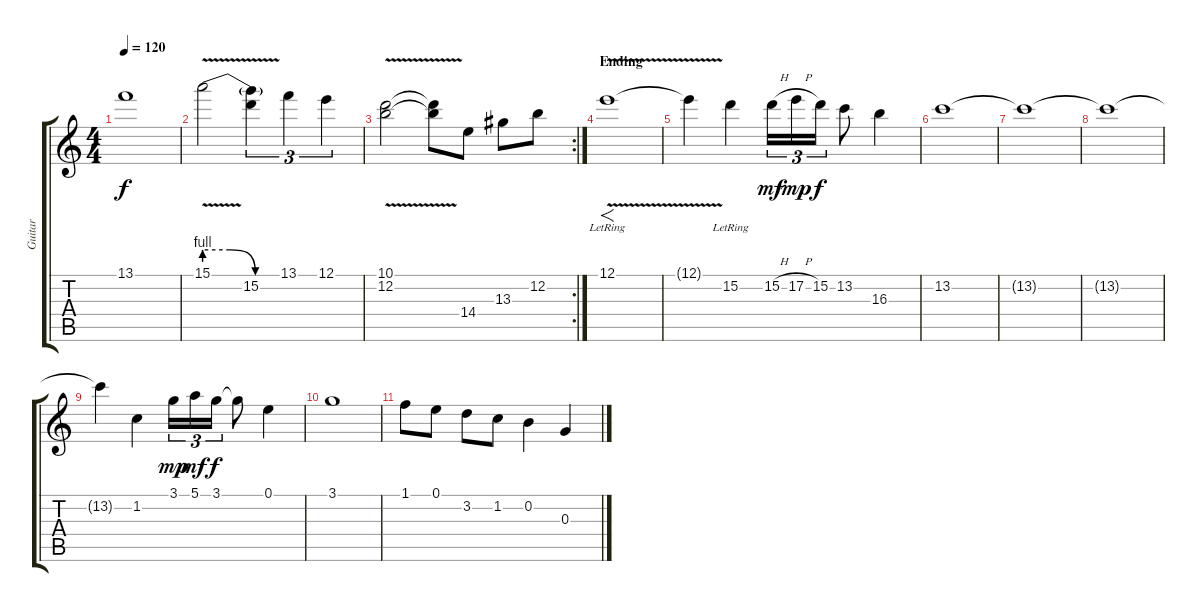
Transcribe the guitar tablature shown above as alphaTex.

\track ("Guitar" "Guitar") {instrument acousticguitarsteel}
\staff {score tabs}
\tuning (E4 B3 G3 D3 A2 E2) {hide}
\ts (4 4)
\tempo 120
\clef g2
\ks c
13.1{t}.1{dy f} |
15.1{be (custom 0 4 20 4 40 0 60 0) v}.2 (15.1{t} 15.2{t}).4{tu (3 2)} 13.1.4{tu (3 2)} 12.1.4{tu (3 2)} |
\rc 2
(10.1 12.2{v}).2 (10.1{t} 12.2{t}).8 14.4.8 13.3.8 12.2.8 |
\section ("" "Ending")
12.1{v lr}.1{f instrument overdrivenguitar} |
12.1{t}.4 15.2{lr}.4 15.2{h}.16{tu (3 2) dy mf} 17.2{h}.16{tu (3 2) dy mp} 15.2.16{tu (3 2) dy f} 13.2.8 16.3.4 |
13.2.1 |
13.2{t}.1 |
13.2{t}.1{volume 0} |
13.2{t}.4 1.2.4 3.1.16{tu (3 2) dy mp} 5.1.16{tu (3 2) dy mf} 3.1.16{tu (3 2) dy f} 3.1{t}.8 0.1.4 |
3.1.1 |
1.1.8 0.1.8 3.2.8 1.2.8 0.2.4 0.3.4
